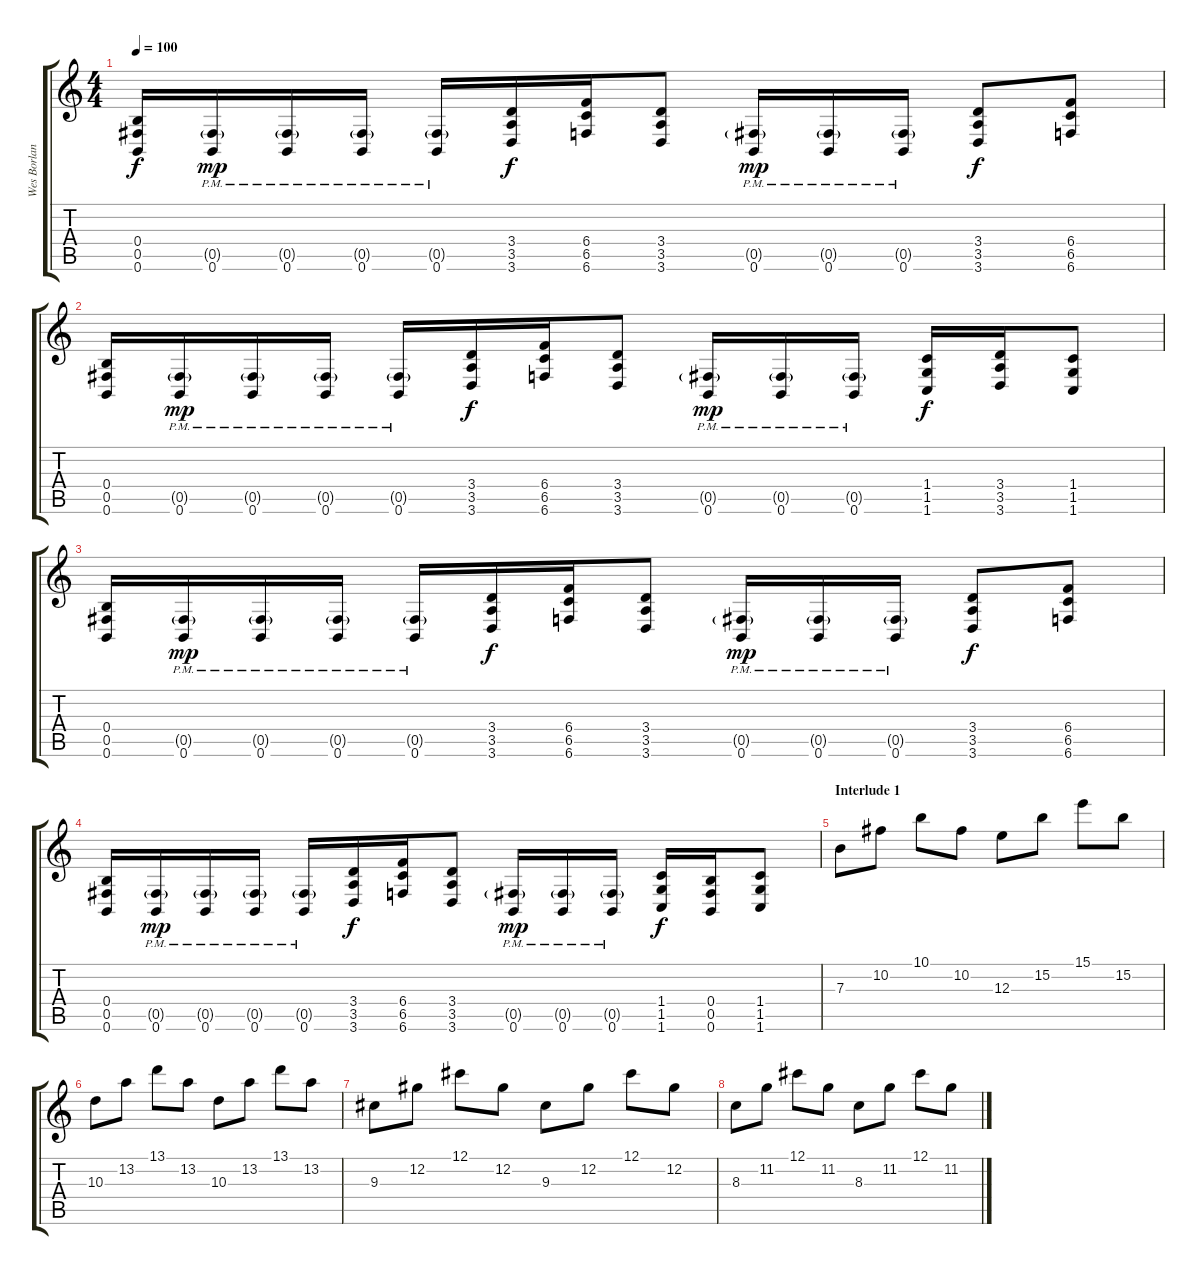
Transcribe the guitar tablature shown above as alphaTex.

\track ("Wes Borland" "Wes Borlan") {instrument overdrivenguitar}
\staff {score tabs}
\tuning (Db4 Ab3 E3 B2 Gb2 B1) {hide}
\ts (4 4)
\tempo 100
\clef g2
\ks c
(0.4 0.5 0.6).16{dy f} (0.5{g pm} 0.6{pm}).16{dy mp} (0.5{g pm} 0.6{pm}).16 (0.5{g pm} 0.6{pm}).16 (0.5{g pm} 0.6{pm}).16 (3.4 3.5 3.6).16{dy f} (6.4 6.5 6.6).16 (3.4 3.5 3.6).8 (0.5{g pm} 0.6{pm}).16{dy mp} (0.5{g pm} 0.6{pm}).16 (0.5{g pm} 0.6{pm}).16 (3.4 3.5 3.6).8{dy f} (6.4 6.5 6.6).8 |
(0.4 0.5 0.6).16 (0.5{g pm} 0.6{pm}).16{dy mp} (0.5{g pm} 0.6{pm}).16 (0.5{g pm} 0.6{pm}).16 (0.5{g pm} 0.6{pm}).16 (3.4 3.5 3.6).16{dy f} (6.4 6.5 6.6).16 (3.4 3.5 3.6).8 (0.5{g pm} 0.6{pm}).16{dy mp} (0.5{g pm} 0.6{pm}).16 (0.5{g pm} 0.6{pm}).16 (1.4 1.5 1.6).16{dy f} (3.4 3.5 3.6).16 (1.4 1.5 1.6).8 |
(0.4 0.5 0.6).16 (0.5{g pm} 0.6{pm}).16{dy mp} (0.5{g pm} 0.6{pm}).16 (0.5{g pm} 0.6{pm}).16 (0.5{g pm} 0.6{pm}).16 (3.4 3.5 3.6).16{dy f} (6.4 6.5 6.6).16 (3.4 3.5 3.6).8 (0.5{g pm} 0.6{pm}).16{dy mp} (0.5{g pm} 0.6{pm}).16 (0.5{g pm} 0.6{pm}).16 (3.4 3.5 3.6).8{dy f} (6.4 6.5 6.6).8 |
(0.4 0.5 0.6).16 (0.5{g pm} 0.6{pm}).16{dy mp} (0.5{g pm} 0.6{pm}).16 (0.5{g pm} 0.6{pm}).16 (0.5{g pm} 0.6{pm}).16 (3.4 3.5 3.6).16{dy f} (6.4 6.5 6.6).16 (3.4 3.5 3.6).8 (0.5{g pm} 0.6{pm}).16{dy mp} (0.5{g pm} 0.6{pm}).16 (0.5{g pm} 0.6{pm}).16 (1.4 1.5 1.6).16{dy f} (0.4 0.5 0.6).16 (1.4 1.5 1.6).8 |
\section ("" "Interlude 1")
7.3.8 10.2.8 10.1.8 10.2.8 12.3.8 15.2.8 15.1.8 15.2.8 |
10.3.8 13.2.8 13.1.8 13.2.8 10.3.8 13.2.8 13.1.8 13.2.8 |
9.3.8 12.2.8 12.1.8 12.2.8 9.3.8 12.2.8 12.1.8 12.2.8 |
8.3.8 11.2.8 12.1.8 11.2.8 8.3.8 11.2.8 12.1.8 11.2.8
